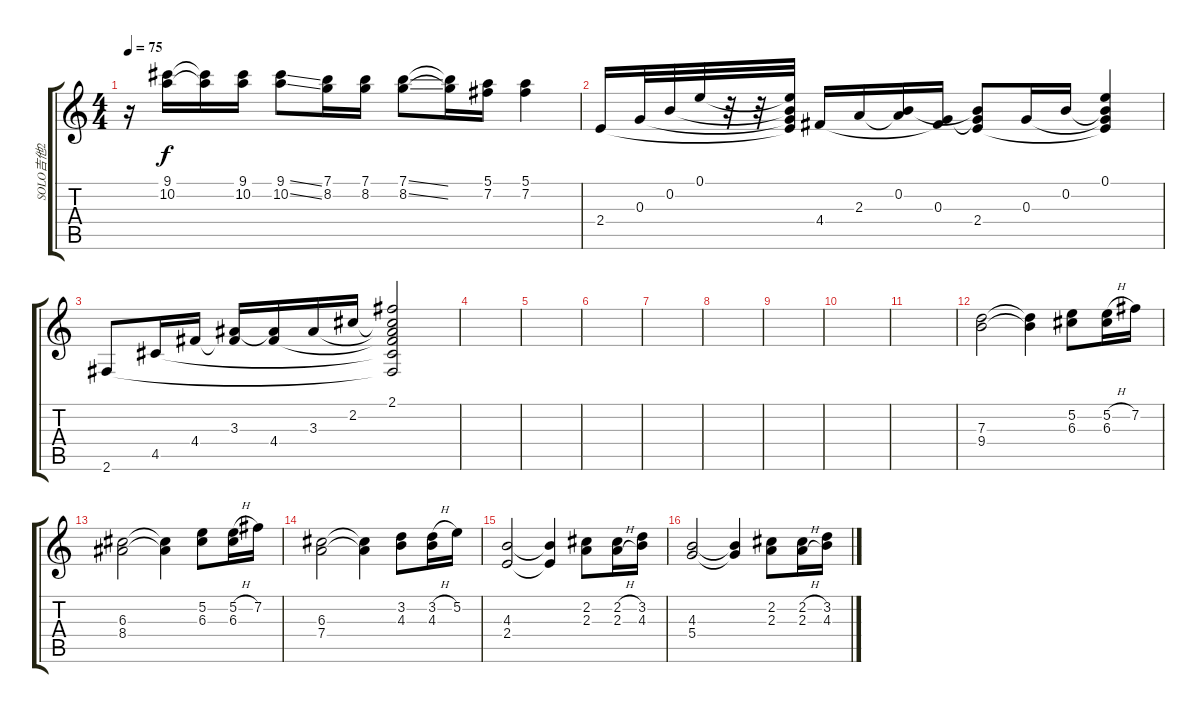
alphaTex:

\track ("SOLO吉他2" "SOLO吉他2") {instrument acousticguitarnylon}
\staff {score tabs}
\tuning (E4 B3 G3 D3 A2 E2) {hide}
\ts (4 4)
\tempo 75
\clef g2
\ks c
r.16{dy f} (9.1 10.2).16 (9.1{t} 10.2{t}).16 (9.1 10.2).16 (9.1{ss} 10.2{ss}).8 (7.1 8.2).16 (7.1 8.2).16 (7.1{ss} 8.2{ss}).8 (7.1{t} 8.2{t}).16 (5.1 7.2).16 (5.1 7.2).4 |
2.4.16{volume 13} 0.3.32 0.2.32 0.1.32 r.32 r.32 (0.1{t} 0.2{t} 0.3{t} 2.4{t}).32 4.4.16 2.3.16 (0.2 2.3{t}).16 (0.3 4.4{t}).16 (0.2{t} 0.3{t} 2.4).8 0.3.16 0.2.16 (0.1 0.2{t} 0.3{t} 2.4{t}).4 |
2.6.8 4.5.16 4.4.16 (3.3 4.4{t}).16 (3.3{t} 4.4).16 3.3.16 2.2.16 (2.1 2.2{t} 3.3{t} 4.4{t} 4.5{t} 2.6{t}).2 |
|
|
|
|
|
|
|
|
(7.3 9.4).2 (7.3{t} 9.4{t}).4 (5.2 6.3).8 (5.2{h} 6.3).16 7.2.16 |
(6.3 8.4).2 (6.3{t} 8.4{t}).4 (5.2 6.3).8 (5.2{h} 6.3).16 7.2.16 |
(6.3 7.4).2 (6.3{t} 7.4{t}).4 (3.2 4.3).8 (3.2{h} 4.3).16 5.2.16 |
(4.3 2.4).2 (4.3{t} 2.4{t}).4 (2.2 2.3).8 (2.2{h} 2.3{h}).16 (3.2 4.3).16 |
(4.3 5.4).2 (4.3{t} 5.4{t}).4 (2.2 2.3).8 (2.2{h} 2.3{h}).16 (3.2 4.3).16
